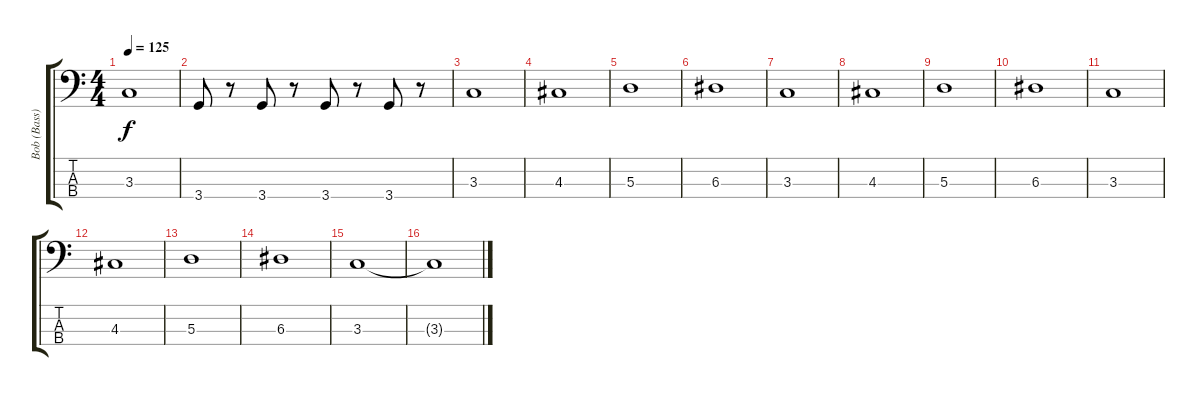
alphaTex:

\track ("Bob (Bass)" "Bob (Bass)") {instrument electricbassfinger}
\staff {score tabs}
\tuning (G2 D2 A1 E1) {hide}
\ts (4 4)
\tempo 125
\clef f4
\ks c
3.3.1{dy f} |
3.4.8 r.8 3.4.8 r.8 3.4.8 r.8 3.4.8 r.8 |
3.3.1 |
4.3.1 |
5.3.1 |
6.3.1 |
3.3.1 |
4.3.1 |
5.3.1 |
6.3.1 |
3.3.1 |
4.3.1 |
5.3.1 |
6.3.1 |
3.3.1{volume 0} |
3.3{t}.1
